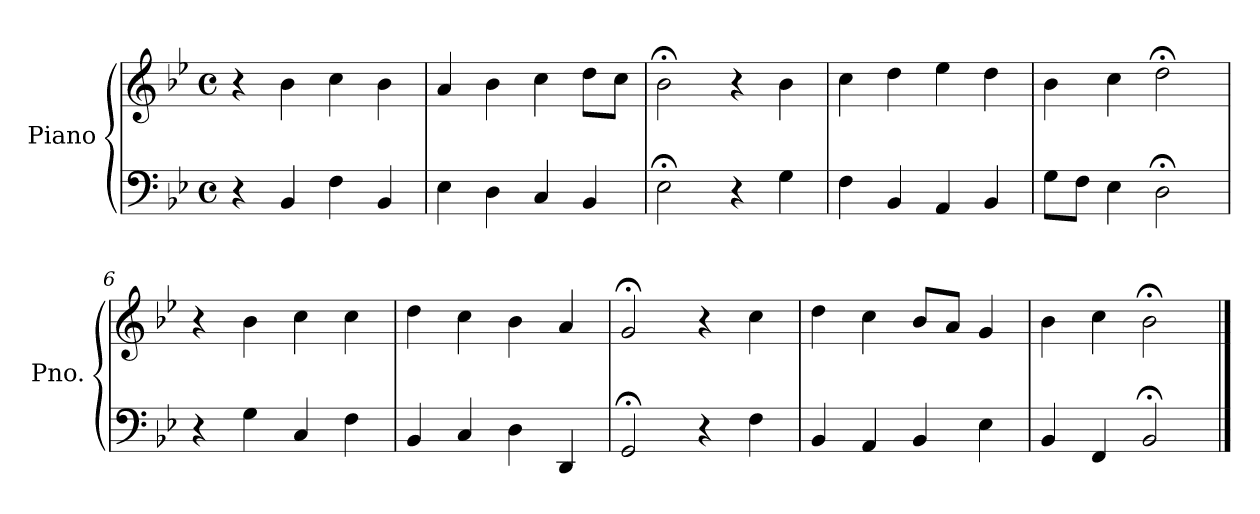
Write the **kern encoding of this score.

**kern	**kern
*part1	*part1
*staff2	*staff1
*I"Piano	*
*I'Pno.	*
*clefF4	*clefG2
*k[b-e-]	*k[b-e-]
*M4/4	*M4/4
*met(c)	*met(c)
=1	=1
4r	4r
4BB-/	4b-\
4F\	4cc\
4BB-/	4b-\
=2	=2
4E-\	4a/
4D\	4b-\
4C/	4cc\
4BB-/	8dd\L
.	8cc\J
=3	=3
2E-;<\	2b-;<\
4r	4r
4G\	4b-\
=4	=4
4F\	4cc\
4BB-/	4dd\
4AA/	4ee-\
4BB-/	4dd\
=5	=5
8G\L	4b-\
8F\J	.
4E-\	4cc\
2D;<\	2dd;<\
=6	=6
4r	4r
4G\	4b-\
4C/	4cc\
4F\	4cc\
=7	=7
4BB-/	4dd\
4C/	4cc\
4D\	4b-\
4DD/	4a/
!!LO:LB:g=z
=8	=8
2GG;</	2g;</
4r	4r
4F\	4cc\
=9	=9
4BB-/	4dd\
4AA/	4cc\
4BB-/	8b-/L
.	8a/J
4E-\	4g/
=10	=10
4BB-/	4b-\
4FF/	4cc\
2BB-;</	2b-;<\
==	==
*-	*-
